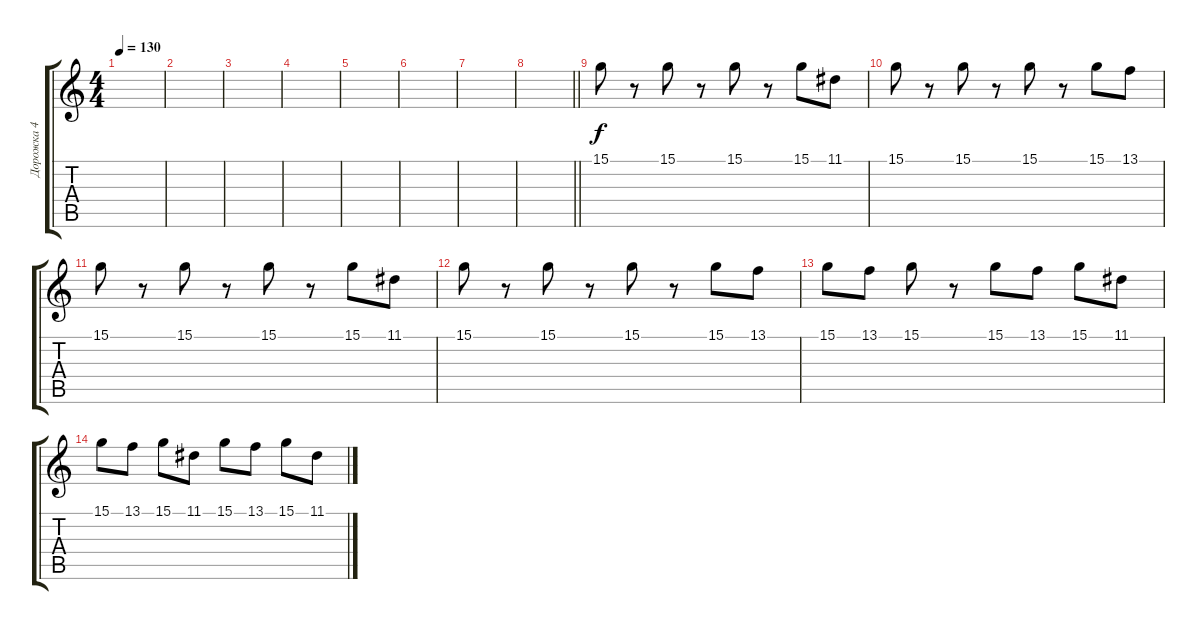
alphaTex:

\track ("Дорожка 4" "Дорожка 4") {instrument trombone}
\staff {score tabs}
\tuning (E4 B3 G3 D3 A2 E2) {hide}
\ts (4 4)
\tempo 130
\clef g2
\ks c
|
|
|
|
|
|
|
\barLineRight lightlight
|
15.1.8{instrument stringensemble1} r.8 15.1.8 r.8 15.1.8 r.8 15.1.8 11.1.8 |
15.1.8 r.8 15.1.8 r.8 15.1.8 r.8 15.1.8 13.1.8 |
15.1.8 r.8 15.1.8 r.8 15.1.8 r.8 15.1.8 11.1.8 |
15.1.8 r.8 15.1.8 r.8 15.1.8 r.8 15.1.8 13.1.8 |
15.1.8 13.1.8 15.1.8 r.8 15.1.8 13.1.8 15.1.8 11.1.8 |
15.1.8 13.1.8 15.1.8 11.1.8 15.1.8 13.1.8 15.1.8 11.1.8
